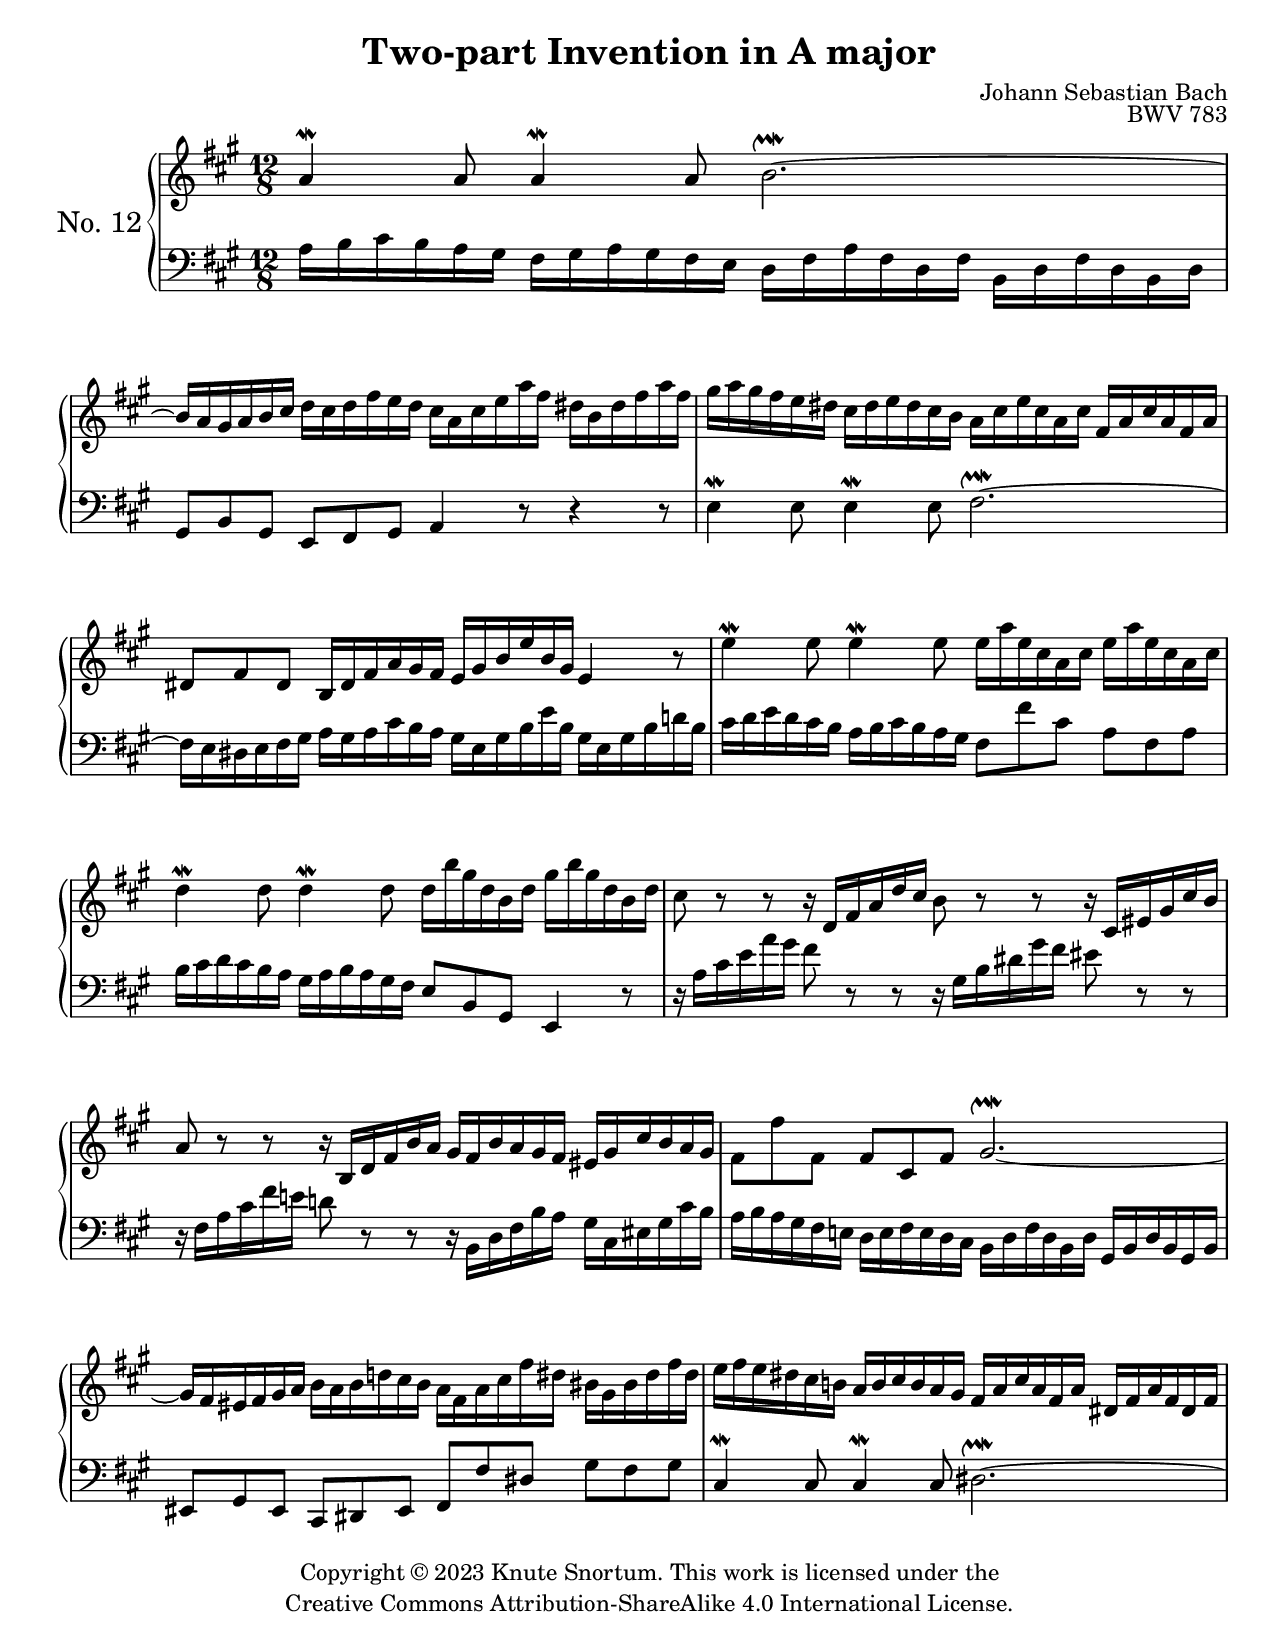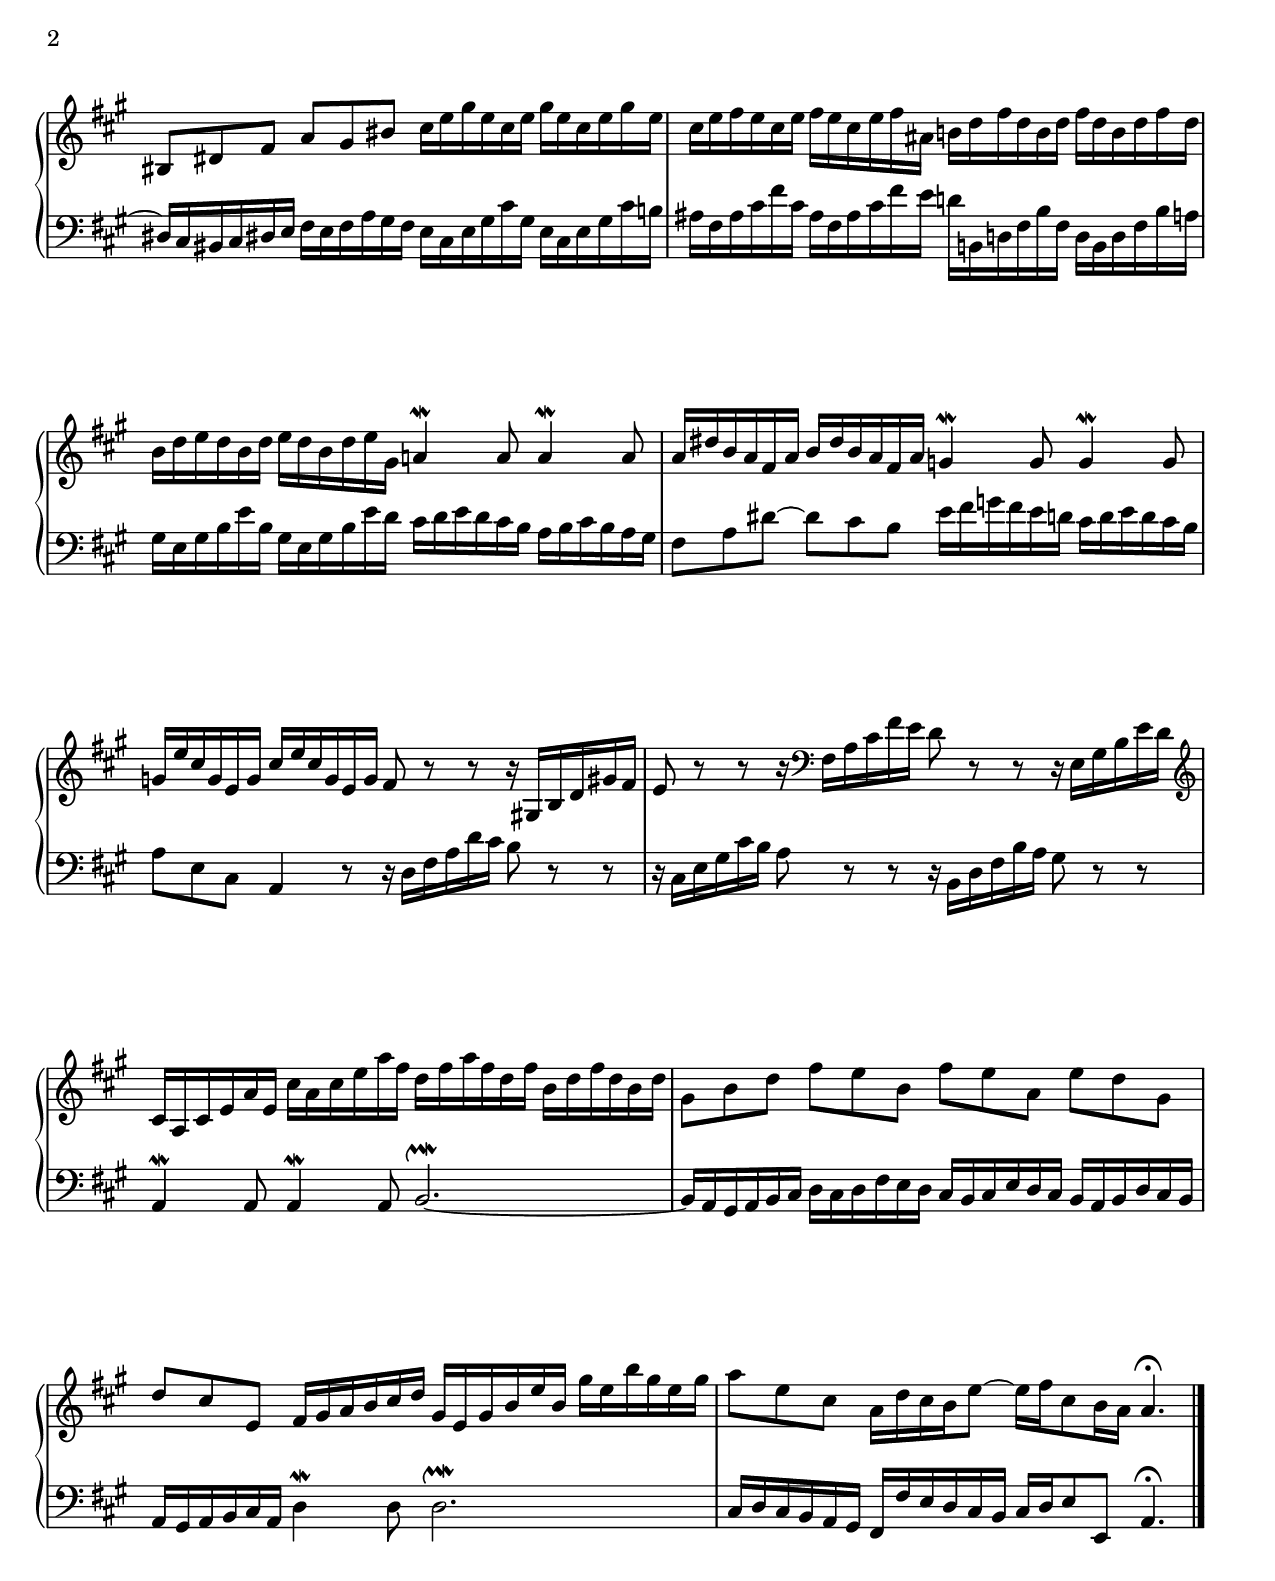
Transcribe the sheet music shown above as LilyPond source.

\version "2.24.0"
\language "english"

\include "includes/header-paper.ily"
%...+....1....+....2....+....3....+....4....+....5....+....6....+....7....+....

\version "2.24.0"
\language "english"

global = {
  \time 12/8
  \key a \major
  \accidentalStyle piano
}

rightHand = \relative a' {
  \global
  a4\mordent a8 a4\mordent a8 
    \tag layout { b2.~\upmordent | }
    \tag midi   { a32 b \repeat unfold 9 { cs32 b } a b16.~ | }
  b16 a gs a b cs  d cs d fs e d  cs a cs e a fs  ds b ds fs a fs |
  gs16 a gs fs e ds  cs ds e ds cs b  a cs e cs a cs  fs, a cs a fs a |
  ds,8 fs ds  b16 ds fs a gs fs  e gs b e b gs  e4 r8 |
  e'4\mordent e8 e4\mordent e8  e16 a e cs a cs  e a e cs a cs |
  d4\mordent d8 d4\mordent d8  d16 b' gs d b d  gs b gs d b d |
  cs8 r r r16 d, fs a d cs  b8 r r r16 cs, es gs cs b |
  a8 r r r16 b, d fs b a  gs fs b a gs fs  es gs cs b a gs |
  
  \barNumberCheck 9
  fs8 fs' fs,  fs cs fs  
    \tag layout { gs2.~\upmordent | }
    \tag midi   { fs32 gs \repeat unfold 9 { a32 gs } fs gs16.~ | }
  gs16 fs es fs gs a  b a b d cs b  a fs a cs fs ds  bs gs bs ds fs ds |
  e16 fs e ds cs b  a b cs b a gs  fs a cs a fs a  ds, fs a fs ds fs |
  bs,8 ds fs a gs bs  cs16 e gs e cs e  gs e cs e gs e |
  cs16 e fs e cs e  fs e cs e fs as,  b d fs d b d  fs d b d fs d |
  b16 d e d b d  e d b d e gs,  a4\mordent a8 a4\mordent a8 |
  a16 ds b a fs a  b ds b a fs a  g4\mordent g8 g4\mordent g8 |
  g16 e' cs g e g  cs e cs g e g  fs8 r r  r16 gs, b d gs fs |
  
  \barNumberCheck 17
  e8 r r  r16 \clef bass fs, a cs fs e  d8 r r r16 e, gs b e d \clef treble |
  cs16 a cs e a e  cs' a cs e a fs  d fs a fs d fs  b, d fs d b d |
  gs,8 b d  fs e b  fs' e a,  e' d gs, |
  d'8 cs e,  fs16 gs a b cs d  gs, e gs b e b  gs' e b' gs e gs |
  a8 e cs  a16 d cs b e8~ e16 fs cs8 b16 a a4.\fermata |
  \bar "|."
}

leftHand = \relative a {
  \clef bass
  \global
  a16 b cs b a gs  fs gs a gs fs e  d fs a fs d fs  b, d fs d b d |
  gs,8 b gs  e fs gs  a4 r8 r4 r8 |
  e'4\mordent e8 e4\mordent e8 
    \tag layout { fs2.~\upmordent | }
    \tag midi   { e32 fs \repeat unfold 9 { gs32 fs } e fs16.~ | }
  fs16 e ds e fs gs  a gs a cs b a  gs e gs b e b  gs e gs b d b |
  cs16 d e d cs b  a b cs b a gs  fs8 fs' cs  a fs a |
  b16 cs d cs b a  gs a b a gs fs  e8 b gs  e4 r8 |
  r16 a' cs e a gs fs8 r r r16 gs, b ds gs fs es8 r r |
  r16fs, a cs fs e d8 r r r16 b, d fs b a  gs cs, es gs cs b |
  
  \barNumberCheck 9
  a16 b a gs fs e  d e fs e d cs  b d fs d b d  gs, b d b gs b |
  es,8 gs es  cs ds es  fs fs' ds  gs fs gs |
  cs,4\mordent cs8 cs4\mordent cs8 
    \tag layout { ds2.~\upmordent | }
    \tag midi   { a32 ds \repeat unfold 9 { e32 ds } e ds16.~ | }
  ds16 cs bs cs ds e  fs e fs a gs fs  e cs e gs cs gs  e cs e gs cs b |
  as fs as cs fs cs  as fs as cs fs e  d b, d fs b fs  d b d fs b a |
  gs16 e gs b e b  gs e gs b e d  cs d e d cs b  a b cs b a gs |
  fs8 a ds~ ds cs b  e16 fs g fs e d  cs d e d cs b |
  a8 e cs a4 r8  r16 d fs a d cs  b8 r r |
  
  \barNumberCheck 17
  r16 cs, e gs cs b  a8 r r  r16 b, d fs b a  gs8 r r |
  a,4\mordent a8 a4\mordent a8 
    \tag layout { b2.~\upmordent | }
    \tag midi   { a32 b \repeat unfold 9 { cs32 b } a b16.~ | }
  b16 a gs a b cs  d cs d fs e d  cs b cs e d cs  b a b d cs b |
  a16 gs a b cs a  d4\mordent d8 
    \tag layout { d2.\upmordent | }
    \tag midi   { cs32 d \repeat unfold 10 { e32 d } cs d | }
  cs16 d cs b a gs  fs fs' e d cs b  cs d e8 e,  a4.\fermata |
}

inventionTwelveMusic = \score { 
  \header {
    opus = "BWV 783"
  }
  \keepWithTag layout
  \new PianoStaff \with { 
    instrumentName = \markup \huge "No. 12"
  } <<
    \new Staff = "upper" \rightHand
    \new Staff = "lower" \leftHand
  >>
  \layout {}
}

\include "articulate.ly"

inventionTwelveMidi = \book {
  \bookOutputName "invention-no12-A-maj"
  \score { 
    \articulate {
      \keepWithTag midi
      <<
        \new Staff = "upper" \rightHand
        \new Staff = "lower" \leftHand
      >>
    }
    \midi {
      \tempo 4. = 72
    }
  }
}


\header {
  title = "Two-part Invention in A major"
  composer = "Johann Sebastian Bach"
}

\inventionTwelveMusic
\inventionTwelveMidi
